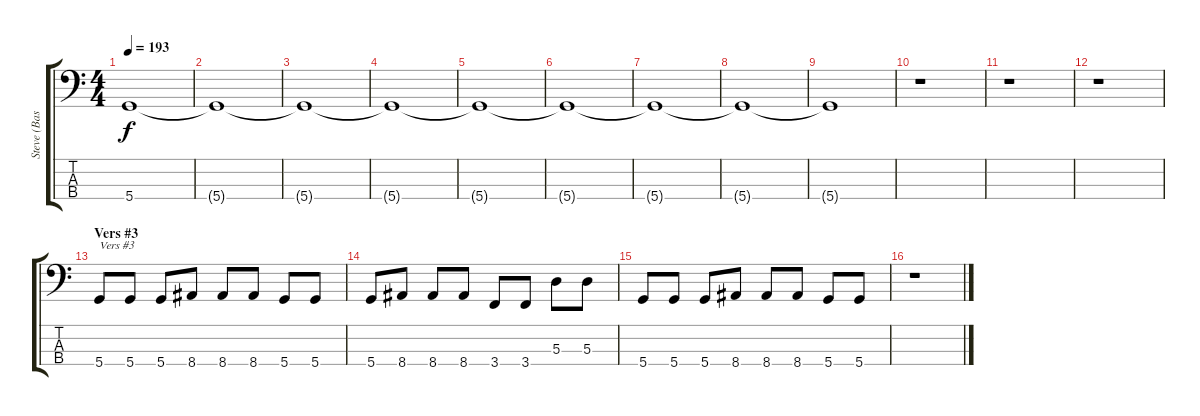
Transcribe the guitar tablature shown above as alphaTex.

\track ("Steve (Bass)" "Steve (Bas") {instrument fretlessbass}
\staff {score tabs}
\tuning (G2 D2 A1 D1) {hide}
\ts (4 4)
\tempo 193
\clef f4
\ks c
5.4{t}.1{dy f volume 8} |
5.4{t}.1 |
5.4{t}.1 |
5.4{t}.1 |
5.4{t}.1{volume 0} |
5.4{t}.1 |
5.4{t}.1 |
5.4{t}.1 |
5.4{t}.1 |
r.1 |
r.1 |
r.1 |
\section ("" "Vers #3")
5.4.8{txt "Vers #3" volume 16} 5.4.8 5.4.8 8.4.8 8.4.8 8.4.8 5.4.8 5.4.8 |
5.4.8 8.4.8 8.4.8 8.4.8 3.4.8 3.4.8 5.3.8 5.3.8 |
5.4.8 5.4.8 5.4.8 8.4.8 8.4.8 8.4.8 5.4.8 5.4.8 |
r.1
